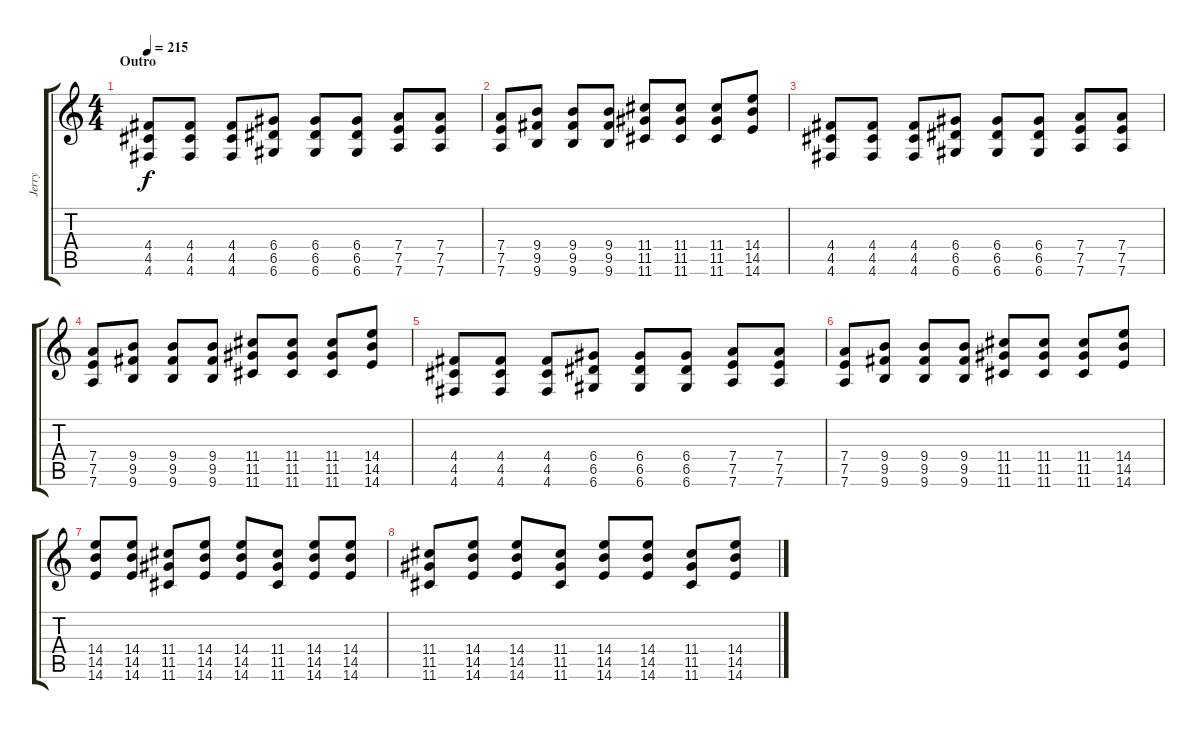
\track ("Jerry" "Jerry") {instrument distortionguitar}
\staff {score tabs}
\tuning (E4 B3 G3 D3 A2 D2) {hide}
\ts (4 4)
\section ("" "Outro")
\tempo 215
\clef g2
\ks c
(4.4 4.5 4.6).8{dy f} (4.4 4.5 4.6).8 (4.4 4.5 4.6).8 (6.4 6.5 6.6).8 (6.4 6.5 6.6).8 (6.4 6.5 6.6).8 (7.4 7.5 7.6).8 (7.4 7.5 7.6).8 |
(7.4 7.5 7.6).8 (9.4 9.5 9.6).8 (9.4 9.5 9.6).8 (9.4 9.5 9.6).8 (11.4 11.5 11.6).8 (11.4 11.5 11.6).8 (11.4 11.5 11.6).8 (14.4 14.5 14.6).8 |
(4.4 4.5 4.6).8 (4.4 4.5 4.6).8 (4.4 4.5 4.6).8 (6.4 6.5 6.6).8 (6.4 6.5 6.6).8 (6.4 6.5 6.6).8 (7.4 7.5 7.6).8 (7.4 7.5 7.6).8 |
(7.4 7.5 7.6).8 (9.4 9.5 9.6).8 (9.4 9.5 9.6).8 (9.4 9.5 9.6).8 (11.4 11.5 11.6).8 (11.4 11.5 11.6).8 (11.4 11.5 11.6).8 (14.4 14.5 14.6).8 |
(4.4 4.5 4.6).8 (4.4 4.5 4.6).8 (4.4 4.5 4.6).8 (6.4 6.5 6.6).8 (6.4 6.5 6.6).8 (6.4 6.5 6.6).8 (7.4 7.5 7.6).8 (7.4 7.5 7.6).8 |
(7.4 7.5 7.6).8 (9.4 9.5 9.6).8 (9.4 9.5 9.6).8 (9.4 9.5 9.6).8 (11.4 11.5 11.6).8 (11.4 11.5 11.6).8 (11.4 11.5 11.6).8 (14.4 14.5 14.6).8 |
(14.4 14.5 14.6).8 (14.4 14.5 14.6).8 (11.4 11.5 11.6).8 (14.4 14.5 14.6).8 (14.4 14.5 14.6).8 (11.4 11.5 11.6).8 (14.4 14.5 14.6).8 (14.4 14.5 14.6).8 |
(11.4 11.5 11.6).8 (14.4 14.5 14.6).8 (14.4 14.5 14.6).8 (11.4 11.5 11.6).8 (14.4 14.5 14.6).8 (14.4 14.5 14.6).8 (11.4 11.5 11.6).8 (14.4 14.5 14.6).8
